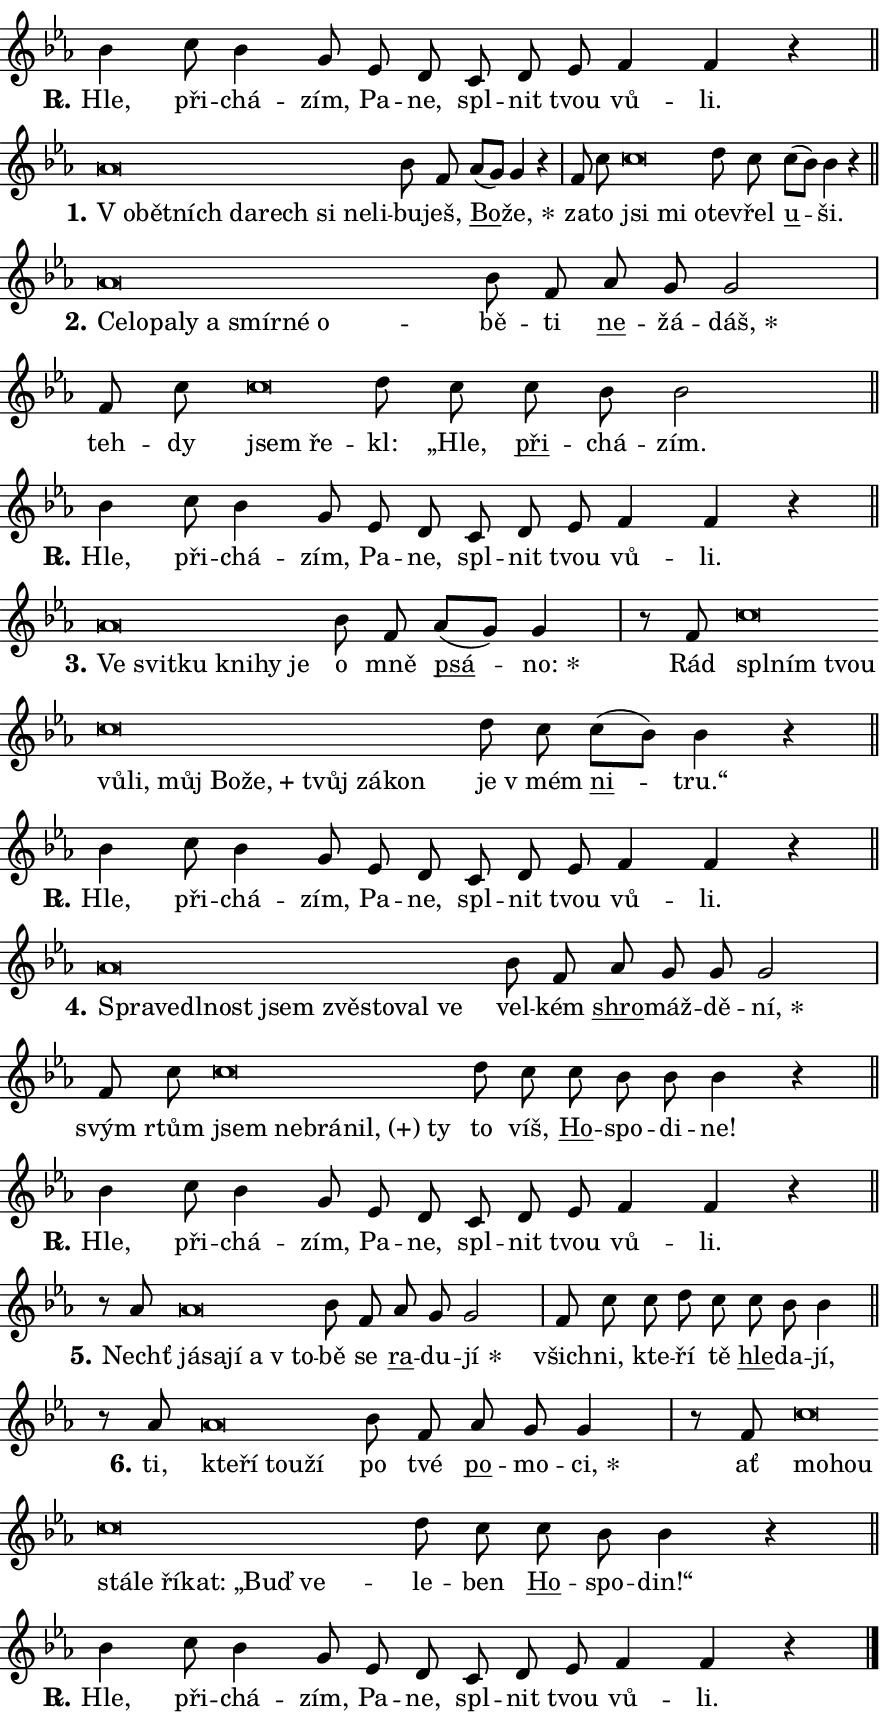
\version "2.24.0"
\header { tagline = "" }
\paper {
  indent = 0\cm
  top-margin = 0\cm
  right-margin = 0.13\cm % to fit lyric hyphens
  bottom-margin = 0\cm
  left-margin = 0\cm
  paper-width = 15\cm
  page-breaking = #ly:one-page-breaking
  system-system-spacing.basic-distance = #11
  score-system-spacing.basic-distance = #11
  ragged-last = ##f
}


%% Author: Thomas Morley
%% https://lists.gnu.org/archive/html/lilypond-user/2020-05/msg00002.html
#(define (line-position grob)
"Returns position of @var[grob} in current system:
   @code{'start}, if at first time-step
   @code{'end}, if at last time-step
   @code{'middle} otherwise
"
  (let* ((col (ly:item-get-column grob))
         (ln (ly:grob-object col 'left-neighbor))
         (rn (ly:grob-object col 'right-neighbor))
         (col-to-check-left (if (ly:grob? ln) ln col))
         (col-to-check-right (if (ly:grob? rn) rn col))
         (break-dir-left
           (and
             (ly:grob-property col-to-check-left 'non-musical #f)
             (ly:item-break-dir col-to-check-left)))
         (break-dir-right
           (and
             (ly:grob-property col-to-check-right 'non-musical #f)
             (ly:item-break-dir col-to-check-right))))
        (cond ((eqv? 1 break-dir-left) 'start)
              ((eqv? -1 break-dir-right) 'end)
              (else 'middle))))

#(define (tranparent-at-line-position vctor)
  (lambda (grob)
  "Relying on @code{line-position} select the relevant enry from @var{vctor}.
Used to determine transparency,"
    (case (line-position grob)
      ((end) (not (vector-ref vctor 0)))
      ((middle) (not (vector-ref vctor 1)))
      ((start) (not (vector-ref vctor 2))))))

noteHeadBreakVisibility =
#(define-music-function (break-visibility)(vector?)
"Makes @code{NoteHead}s transparent relying on @var{break-visibility}"
#{
  \override NoteHead.transparent =
    #(tranparent-at-line-position break-visibility)
#})

#(define delete-ledgers-for-transparent-note-heads
  (lambda (grob)
    "Reads whether a @code{NoteHead} is transparent.
If so this @code{NoteHead} is removed from @code{'note-heads} from
@var{grob}, which is supposed to be @code{LedgerLineSpanner}.
As a result ledgers are not printed for this @code{NoteHead}"
    (let* ((nhds-array (ly:grob-object grob 'note-heads))
           (nhds-list
             (if (ly:grob-array? nhds-array)
                 (ly:grob-array->list nhds-array)
                 '()))
           ;; Relies on the transparent-property being done before
           ;; Staff.LedgerLineSpanner.after-line-breaking is executed.
           ;; This is fragile ...
           (to-keep
             (remove
               (lambda (nhd)
                 (ly:grob-property nhd 'transparent #f))
               nhds-list)))
      ;; TODO find a better method to iterate over grob-arrays, similiar
      ;; to filter/remove etc for lists
      ;; For now rebuilt from scratch
      (set! (ly:grob-object grob 'note-heads)  '())
      (for-each
        (lambda (nhd)
          (ly:pointer-group-interface::add-grob grob 'note-heads nhd))
        to-keep))))

squashNotes = {
  \override NoteHead.X-extent = #'(-0.2 . 0.2)
  \override NoteHead.Y-extent = #'(-0.75 . 0)
  \override NoteHead.stencil =
    #(lambda (grob)
       (let ((pos (ly:grob-property grob 'staff-position)))
         (begin
           (if (< pos -7) (display "ERROR: Lower brevis then expected\n") (display ""))
           (if (<= pos -6) ly:text-interface::print ly:note-head::print))))
}
unSquashNotes = {
  \revert NoteHead.X-extent
  \revert NoteHead.Y-extent
  \revert NoteHead.stencil
}

hideNotes = \noteHeadBreakVisibility #begin-of-line-visible
unHideNotes = \noteHeadBreakVisibility #all-visible

% work-around for resetting accidentals
% https://lilypond.org/doc/v2.23/Documentation/notation/displaying-rhythms#unmetered-music
cadenzaMeasure = {
  \cadenzaOff
  \partial 1024 s1024
  \cadenzaOn
}

#(define-markup-command (accent layout props text) (markup?)
  "Underline accented syllable"
  (interpret-markup layout props
    #{\markup \override #'(offset . 4.3) \underline { #text }#}))

responsum = \markup \concat {
  "R" \hspace #-1.05 \path #0.1 #'((moveto 0 0.07) (lineto 0.9 0.8)) \hspace #0.05 "."
}

spaceSize = #0.6828661417322834 % exact space size for TeX Gyre Schola

\layout {
  \context {
    \Staff
    \remove "Time_signature_engraver"
    \override LedgerLineSpanner.after-line-breaking = #delete-ledgers-for-transparent-note-heads
  }
  \context {
    \Lyrics {
      \override LyricSpace.minimum-distance = \spaceSize
      \override LyricText.font-name = #"TeX Gyre Schola"
      \override LyricText.font-size = 1
      \override StanzaNumber.font-name = #"TeX Gyre Schola Bold"
      \override StanzaNumber.font-size = 1
    }
  }
  \context {
    \Score 
    \override NoteHead.text =
      #(lambda (grob) 
        (let ((pos (ly:grob-property grob 'staff-position)))
          #{\markup {
            \combine
              \halign #-0.55 \raise #(if (= pos -6) 0 0.5) \override #'(thickness . 2) \draw-line #'(3.2 . 0)
              \musicglyph "noteheads.sM1"
          }#}))
  }
}

% magnetic-lyrics.ily
%
%   written by
%     Jean Abou Samra <jean@abou-samra.fr>
%     Werner Lemberg <wl@gnu.org>
%
%   adapted by
%     Jiri Hon <jiri.hon@gmail.com>
%
% Version 2022-Apr-15

% https://www.mail-archive.com/lilypond-user@gnu.org/msg149350.html

#(define (Left_hyphen_pointer_engraver context)
   "Collect syllable-hyphen-syllable occurrences in lyrics and store
them in properties.  This engraver only looks to the left.  For
example, if the lyrics input is @code{foo -- bar}, it does the
following.

@itemize @bullet
@item
Set the @code{text} property of the @code{LyricHyphen} grob between
@q{foo} and @q{bar} to @code{foo}.

@item
Set the @code{left-hyphen} property of the @code{LyricText} grob with
text @q{foo} to the @code{LyricHyphen} grob between @q{foo} and
@q{bar}.
@end itemize

Use this auxiliary engraver in combination with the
@code{lyric-@/text::@/apply-@/magnetic-@/offset!} hook."
   (let ((hyphen #f)
         (text #f))
     (make-engraver
      (acknowledgers
       ((lyric-syllable-interface engraver grob source-engraver)
        (set! text grob)))
      (end-acknowledgers
       ((lyric-hyphen-interface engraver grob source-engraver)
        ;(when (not (grob::has-interface grob 'lyric-space-interface))
          (set! hyphen grob)));)
      ((stop-translation-timestep engraver)
       (when (and text hyphen)
         (ly:grob-set-object! text 'left-hyphen hyphen))
       (set! text #f)
       (set! hyphen #f)))))

#(define (lyric-text::apply-magnetic-offset! grob)
   "If the space between two syllables is less than the value in
property @code{LyricText@/.details@/.squash-threshold}, move the right
syllable to the left so that it gets concatenated with the left
syllable.

Use this function as a hook for
@code{LyricText@/.after-@/line-@/breaking} if the
@code{Left_@/hyphen_@/pointer_@/engraver} is active."
   (let ((hyphen (ly:grob-object grob 'left-hyphen #f)))
     (when hyphen
       (let ((left-text (ly:spanner-bound hyphen LEFT)))
         (when (grob::has-interface left-text 'lyric-syllable-interface)
           (let* ((common (ly:grob-common-refpoint grob left-text X))
                  (this-x-ext (ly:grob-extent grob common X))
                  (left-x-ext
                   (begin
                     ;; Trigger magnetism for left-text.
                     (ly:grob-property left-text 'after-line-breaking)
                     (ly:grob-extent left-text common X)))
                  ;; `delta` is the gap width between two syllables.
                  (delta (- (interval-start this-x-ext)
                            (interval-end left-x-ext)))
                  (details (ly:grob-property grob 'details))
                  (threshold (assoc-get 'squash-threshold details 0.2)))
             (when (< delta threshold)
               (let* (;; We have to manipulate the input text so that
                      ;; ligatures crossing syllable boundaries are not
                      ;; disabled.  For languages based on the Latin
                      ;; script this is essentially a beautification.
                      ;; However, for non-Western scripts it can be a
                      ;; necessity.
                      (lt (ly:grob-property left-text 'text))
                      (rt (ly:grob-property grob 'text))
                      (is-space (grob::has-interface hyphen 'lyric-space-interface))
                      (space (if is-space " " ""))
                      (extra-delta (if is-space spaceSize 0))
                      ;; Append new syllable.
                      (ltrt-space (if (and (string? lt) (string? rt))
                                (string-append lt space rt)
                                (make-concat-markup (list lt space rt))))
                      ;; Right-align `ltrt` to the right side.
                      (ltrt-space-markup (grob-interpret-markup
                               grob
                               (make-translate-markup
                                (cons (interval-length this-x-ext) 0)
                                (make-right-align-markup ltrt-space)))))
                 (begin
                   ;; Don't print `left-text`.
                   (ly:grob-set-property! left-text 'stencil #f)
                   ;; Set text and stencil (which holds all collected
                   ;; syllables so far) and shift it to the left.
                   (ly:grob-set-property! grob 'text ltrt-space)
                   (ly:grob-set-property! grob 'stencil ltrt-space-markup)
                   (ly:grob-translate-axis! grob (- (- delta extra-delta)) X))))))))))


#(define (lyric-hyphen::displace-bounds-first grob)
   ;; Make very sure this callback isn't triggered too early.
   (let ((left (ly:spanner-bound grob LEFT))
         (right (ly:spanner-bound grob RIGHT)))
     (ly:grob-property left 'after-line-breaking)
     (ly:grob-property right 'after-line-breaking)
     (ly:lyric-hyphen::print grob)))

squashThreshold = #0.4

\layout {
  \context {
    \Lyrics
    \consists #Left_hyphen_pointer_engraver
    \override LyricText.after-line-breaking =
      #lyric-text::apply-magnetic-offset!
    \override LyricHyphen.stencil = #lyric-hyphen::displace-bounds-first
    \override LyricText.details.squash-threshold = \squashThreshold
    \override LyricHyphen.minimum-distance = 0
    \override LyricHyphen.minimum-length = \squashThreshold
  }
}

squashText = \override LyricText.details.squash-threshold = 9999
unSquashText = \override LyricText.details.squash-threshold = \squashThreshold

leftText = \override LyricText.self-alignment-X = #LEFT
unLeftText = \revert LyricText.self-alignment-X

starOffset = #(lambda (grob) 
                (let ((x_offset (ly:self-alignment-interface::aligned-on-x-parent grob)))
                  (if (= x_offset 0) 0 (+ x_offset 1.2))))

star = #(define-music-function (syllable)(string?)
"Append star separator at the end of a syllable"
#{
  \once \override LyricText.X-offset = #starOffset
  \lyricmode { \markup {
    #syllable
    \override #'((font-name . "TeX Gyre Schola Bold")) \hspace #0.2 \lower #0.65 \larger "*"
  } }
#})

starAccent = #(define-music-function (syllable)(string?)
"Append star separator at the end of a syllable and make accent"
#{
  \once \override LyricText.X-offset = #starOffset
  \lyricmode { \markup {
    \accent #syllable
    \override #'((font-name . "TeX Gyre Schola Bold")) \hspace #0.2 \lower #0.65 \larger "*"
  } }
#})

breath = #(define-music-function (syllable)(string?)
"Append breathing indicator at the end of a syllable"
#{
  \lyricmode { \markup { #syllable "+" } }
#})

optionalBreath = #(define-music-function (syllable)(string?)
"Append optional breathing indicator at the end of a syllable"
#{
  \lyricmode { \markup { #syllable "(+)" } }
#})


\score {
    <<
        \new Voice = "melody" { \cadenzaOn \key es \major \relative { bes'4 c8 bes4 g8 \bar "" es d \bar "" c d es \bar "" f4 f r \cadenzaMeasure \bar "||" \break } }
        \new Lyrics \lyricsto "melody" { \lyricmode { \set stanza = \responsum
Hle, při -- chá -- zím, Pa -- ne, spl -- nit tvou vů -- li. } }
    >>
    \layout {}
}

\score {
    <<
        \new Voice = "melody" { \cadenzaOn \key es \major \relative { \squashNotes as'\breve*1/16 \hideNotes \breve*1/16 \bar "" \breve*1/16 \bar "" \breve*1/16 \bar "" \breve*1/16 \bar "" \breve*1/16 \bar "" \breve*1/16 \breve*1/16 \bar "" \unHideNotes \unSquashNotes bes8 f \bar "" as[( g)] g4 r \cadenzaMeasure \bar "|" f8 c' \bar "" \squashNotes c\breve*1/16 \hideNotes \breve*1/16 \breve*1/16 \bar "" \unHideNotes \unSquashNotes d8 c \bar "" c[( bes)] bes4 r \cadenzaMeasure \bar "||" \break } }
        \new Lyrics \lyricsto "melody" { \lyricmode { \set stanza = "1."
\leftText "V o" -- \squashText bět -- ních da -- rech si ne -- li -- \unLeftText \unSquashText bu -- ješ, \markup \accent Bo -- \star že, za -- to \leftText jsi \squashText mi o -- \unLeftText \unSquashText te -- vřel \markup \accent u -- ši. } }
    >>
    \layout {}
}

\score {
    <<
        \new Voice = "melody" { \cadenzaOn \key es \major \relative { \squashNotes as'\breve*1/16 \hideNotes \breve*1/16 \bar "" \breve*1/16 \bar "" \breve*1/16 \bar "" \breve*1/16 \bar "" \breve*1/16 \bar "" \breve*1/16 \breve*1/16 \bar "" \unHideNotes \unSquashNotes bes8 f \bar "" as g g2 \cadenzaMeasure \bar "|" f8 c' \bar "" \squashNotes c\breve*1/16 \hideNotes \breve*1/16 \bar "" \unHideNotes \unSquashNotes d8 c \bar "" c bes bes2 \cadenzaMeasure \bar "||" \break } }
        \new Lyrics \lyricsto "melody" { \lyricmode { \set stanza = "2."
\leftText Ce -- \squashText lo -- pa -- ly a smír -- né o -- \unLeftText \unSquashText bě -- ti \markup \accent ne -- žá -- \star dáš, teh -- dy \leftText jsem \squashText ře -- \unLeftText \unSquashText kl: „Hle, \markup \accent při -- chá -- zím. } }
    >>
    \layout {}
}

\score {
    <<
        \new Voice = "melody" { \cadenzaOn \key es \major \relative { bes'4 c8 bes4 g8 \bar "" es d \bar "" c d es \bar "" f4 f r \cadenzaMeasure \bar "||" \break } }
        \new Lyrics \lyricsto "melody" { \lyricmode { \set stanza = \responsum
Hle, při -- chá -- zím, Pa -- ne, spl -- nit tvou vů -- li. } }
    >>
    \layout {}
}

\score {
    <<
        \new Voice = "melody" { \cadenzaOn \key es \major \relative { \squashNotes as'\breve*1/16 \hideNotes \breve*1/16 \bar "" \breve*1/16 \bar "" \breve*1/16 \bar "" \breve*1/16 \breve*1/16 \bar "" \unHideNotes \unSquashNotes bes8 f \bar "" as[( g)] g4 \cadenzaMeasure \bar "|" r8 f8 \squashNotes c'\breve*1/16 \hideNotes \breve*1/16 \bar "" \breve*1/16 \bar "" \breve*1/16 \bar "" \breve*1/16 \bar "" \breve*1/16 \bar "" \breve*1/16 \bar "" \breve*1/16 \bar "" \breve*1/16 \bar "" \breve*1/16 \breve*1/16 \bar "" \unHideNotes \unSquashNotes d8 c \bar "" c[( bes)] bes4 r \cadenzaMeasure \bar "||" \break } }
        \new Lyrics \lyricsto "melody" { \lyricmode { \set stanza = "3."
\leftText Ve \squashText svit -- ku kni -- hy je \unLeftText \unSquashText o mně \markup \accent psá -- \star no: Rád \leftText spl -- \squashText ním tvou vů -- li, můj Bo -- \breath "že," tvůj zá -- kon \unLeftText \unSquashText je "v mém" \markup \accent ni -- tru.“ } }
    >>
    \layout {}
}

\score {
    <<
        \new Voice = "melody" { \cadenzaOn \key es \major \relative { bes'4 c8 bes4 g8 \bar "" es d \bar "" c d es \bar "" f4 f r \cadenzaMeasure \bar "||" \break } }
        \new Lyrics \lyricsto "melody" { \lyricmode { \set stanza = \responsum
Hle, při -- chá -- zím, Pa -- ne, spl -- nit tvou vů -- li. } }
    >>
    \layout {}
}

\score {
    <<
        \new Voice = "melody" { \cadenzaOn \key es \major \relative { \squashNotes as'\breve*1/16 \hideNotes \breve*1/16 \bar "" \breve*1/16 \bar "" \breve*1/16 \bar "" \breve*1/16 \bar "" \breve*1/16 \bar "" \breve*1/16 \bar "" \breve*1/16 \breve*1/16 \bar "" \unHideNotes \unSquashNotes bes8 f \bar "" as g g g2 \cadenzaMeasure \bar "|" f8 c' \bar "" \squashNotes c\breve*1/16 \hideNotes \breve*1/16 \bar "" \breve*1/16 \bar "" \breve*1/16 \breve*1/16 \bar "" \unHideNotes \unSquashNotes d8 c \bar "" c bes bes bes4 r \cadenzaMeasure \bar "||" \break } }
        \new Lyrics \lyricsto "melody" { \lyricmode { \set stanza = "4."
\leftText Spra -- \squashText ve -- dl -- nost jsem zvě -- sto -- val ve \unLeftText \unSquashText vel -- kém \markup \accent shro -- máž -- dě -- \star ní, svým rtům \leftText jsem \squashText ne -- brá -- \optionalBreath nil, ty \unLeftText \unSquashText to víš, \markup \accent Ho -- spo -- di -- ne! } }
    >>
    \layout {}
}

\score {
    <<
        \new Voice = "melody" { \cadenzaOn \key es \major \relative { bes'4 c8 bes4 g8 \bar "" es d \bar "" c d es \bar "" f4 f r \cadenzaMeasure \bar "||" \break } }
        \new Lyrics \lyricsto "melody" { \lyricmode { \set stanza = \responsum
Hle, při -- chá -- zím, Pa -- ne, spl -- nit tvou vů -- li. } }
    >>
    \layout {}
}

\score {
    <<
        \new Voice = "melody" { \cadenzaOn \key es \major \relative { r8 as'8 \squashNotes as\breve*1/16 \hideNotes \breve*1/16 \bar "" \breve*1/16 \bar "" \breve*1/16 \breve*1/16 \bar "" \unHideNotes \unSquashNotes bes8 f \bar "" as g g2 \cadenzaMeasure \bar "|" f8 c' \bar "" c d8 c \bar "" c bes bes4 \cadenzaMeasure \bar "||" \break } }
        \new Lyrics \lyricsto "melody" { \lyricmode { \set stanza = "5."
Nechť \leftText já -- \squashText sa -- jí a "v to" -- \unLeftText \unSquashText bě se \markup \accent ra -- du -- \star jí všich -- ni, kte -- ří tě \markup \accent hle -- da -- jí, } }
    >>
    \layout {}
}

\score {
    <<
        \new Voice = "melody" { \cadenzaOn \key es \major \relative { r8 as'8 \squashNotes as\breve*1/16 \hideNotes \breve*1/16 \bar "" \breve*1/16 \breve*1/16 \bar "" \unHideNotes \unSquashNotes bes8 f \bar "" as g g4 \cadenzaMeasure \bar "|" r8 f8 \squashNotes c'\breve*1/16 \hideNotes \breve*1/16 \bar "" \breve*1/16 \bar "" \breve*1/16 \bar "" \breve*1/16 \bar "" \breve*1/16 \bar "" \breve*1/16 \breve*1/16 \bar "" \unHideNotes \unSquashNotes d8 c \bar "" c bes bes4 r \cadenzaMeasure \bar "||" \break } }
        \new Lyrics \lyricsto "melody" { \lyricmode { \set stanza = "6."
ti, \leftText kte -- \squashText ří tou -- ží \unLeftText \unSquashText po tvé \markup \accent po -- mo -- \star ci, ať \leftText mo -- \squashText hou stá -- le ří -- kat: „Buď ve -- \unLeftText \unSquashText le -- ben \markup \accent Ho -- spo -- din!“ } }
    >>
    \layout {}
}

\score {
    <<
        \new Voice = "melody" { \cadenzaOn \key es \major \relative { bes'4 c8 bes4 g8 \bar "" es d \bar "" c d es \bar "" f4 f r \cadenzaMeasure \bar "||" \break } \bar "|." }
        \new Lyrics \lyricsto "melody" { \lyricmode { \set stanza = \responsum
Hle, při -- chá -- zím, Pa -- ne, spl -- nit tvou vů -- li. } }
    >>
    \layout {}
}
